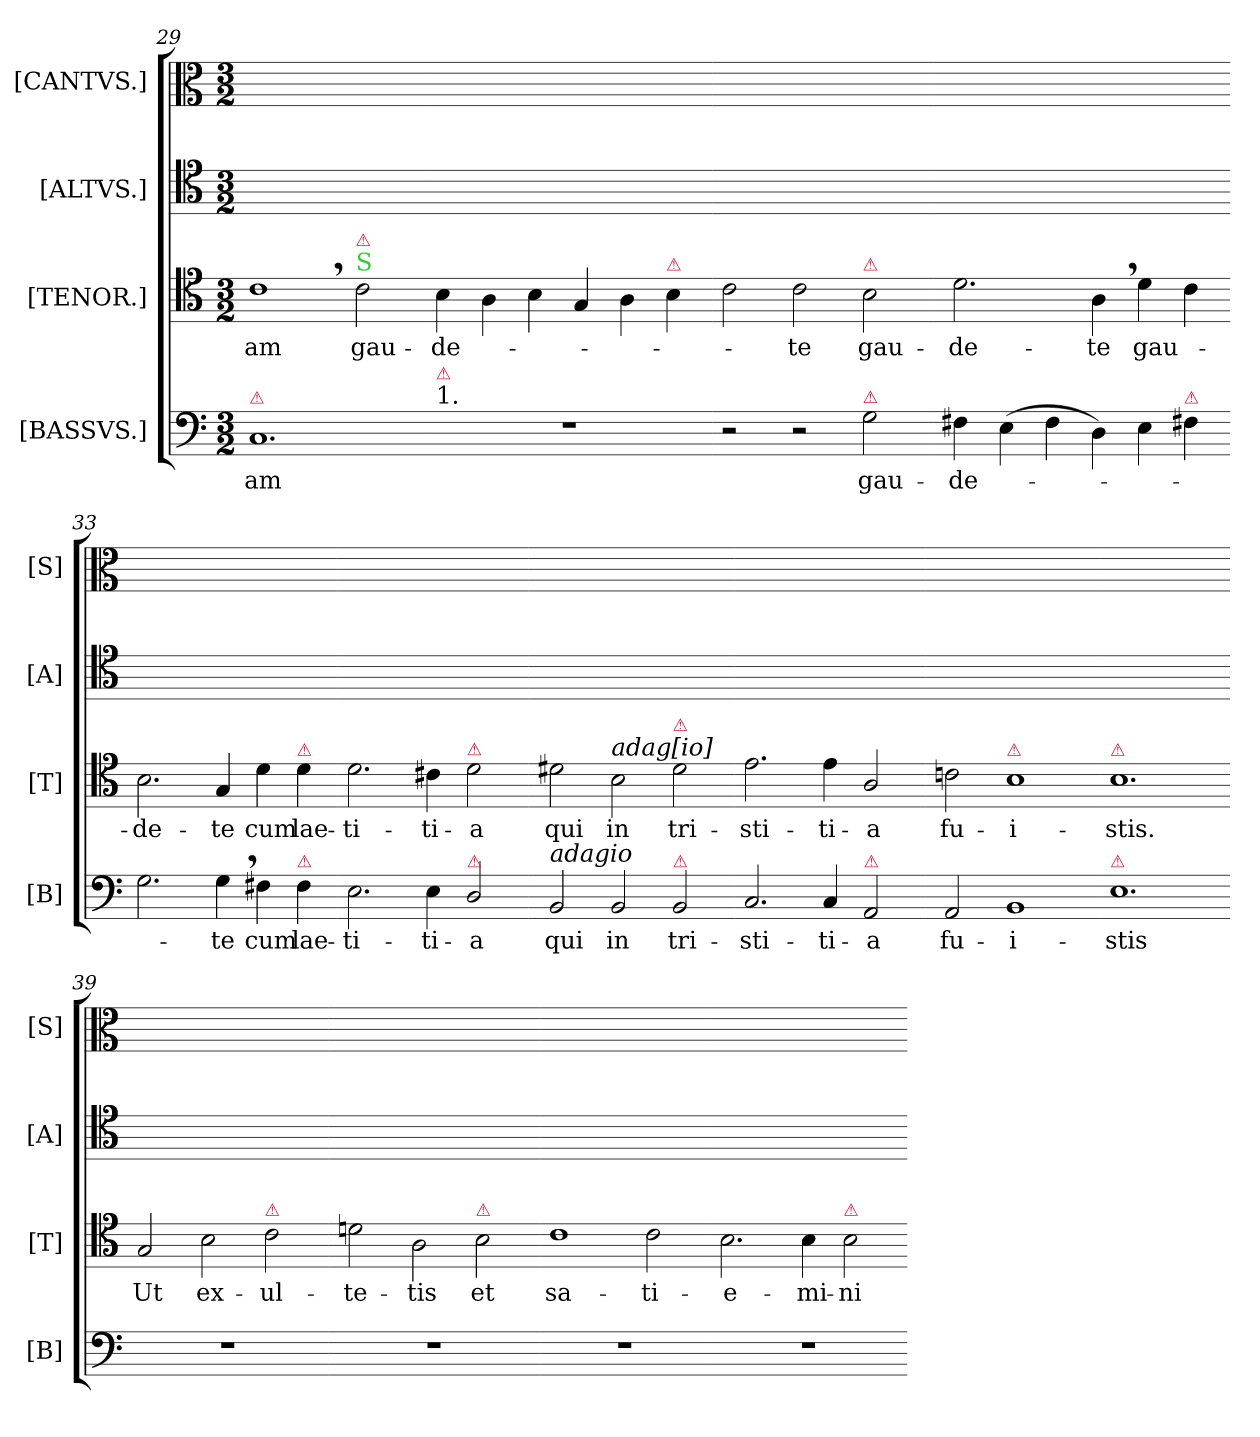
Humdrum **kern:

**kern	**text	**kern	**text	**kern	**kern
*part4	*part4	*part3	*part3	*part2	*part1
*staff4	*staff4	*staff3	*staff3	*staff2	*staff1
*I"[BASSVS.]	*	*I"[TENOR.]	*	*I"[ALTVS.]	*I"[CANTVS.]
*I'[B]	*	*I'[T]	*	*I'[A]	*I'[S]
*clefF4	*	*clefC4	*	*clefC4	*clefC3
*k[]	*	*k[]	*	*k[]	*k[]
*M3/2	*	*M3/2	*	*M3/2	*M3/2
=29	=29	=29	=29	=29	=29
!LO:TX:a:color=crimson:t=⚠	!	!	!	!	!
1.C	-am	1c,<	-am	1.ryy	1.ryy
!	!	!LO:TX:a:color=limegreen:t=S	!	!	!
!	!	!LO:TX:a:color=crimson:t=⚠	!	!	!
.	.	2c\	gau-	.	.
=30-	=30-	=30-	=30-	=30-	=30-
!LO:TX:a:t=1.	!	!	!	!	!
!LO:TX:a:color=crimson:t=⚠	!	!	!	!	!
1.r	.	4B\	-de-	1.ryy	1.ryy
.	.	4A\	.	.	.
.	.	4B\	.	.	.
.	.	4G/	.	.	.
.	.	4A\	.	.	.
!	!	!LO:TX:a:color=crimson:t=⚠	!	!	!
.	.	4B\	.	.	.
=31-	=31-	=31-	=31-	=31-	=31-
2r	.	2c\	.	1.ryy	1.ryy
2r	.	2c\	-te	.	.
!	!	!LO:TX:a:color=crimson:t=⚠	!	!	!
!LO:TX:a:color=crimson:t=⚠	!	!	!	!	!
!	!	!	!LO:LY:i	!	!
2G\	gau-	2B\	gau-	.	.
=32-	=32-	=32-	=32-	=32-	=32-
!	!	!	!LO:LY:i	!	!
4F#X\	-de-	2.d\	-de-	1.ryy	1.ryy
(4E\	.	.	.	.	.
4F#\	.	.	.	.	.
!	!	!	!LO:LY:i	!	!
4D\)	.	4A,<\	-te	.	.
4E\	.	4d\	gau-	.	.
!LO:TX:a:color=crimson:t=⚠	!	!	!	!	!
4F#X\	.	4c\	.	.	.
=33-	=33-	=33-	=33-	=33-	=33-
2.G\	.	2.B\	-de-	1.ryy	1.ryy
4G,<\	-te	4G/	-te	.	.
4F#X\	cum	4d\	cum	.	.
!	!	!LO:TX:a:color=crimson:t=⚠	!	!	!
!LO:TX:a:color=crimson:t=⚠	!	!	!	!	!
4F#\	lae-	4d\	lae-	.	.
=34-	=34-	=34-	=34-	=34-	=34-
2.E\	-ti-	2.d\	-ti-	1.ryy	1.ryy
4E\	-ti-	4c#X\	-ti-	.	.
!	!	!LO:TX:a:color=crimson:t=⚠	!	!	!
!LO:TX:a:color=crimson:t=⚠	!	!	!	!	!
2D/	-a	2d\	-a	.	.
=35-	=35-	=35-	=35-	=35-	=35-
!LO:TX:a:i:t=adagio	!	!	!	!	!
2BB/	qui	2d#X\	qui	1.ryy	1.ryy
!	!	!LO:TX:a:i:t=adag[io]	!	!	!
2BB/	in	2B\	in	.	.
!	!	!LO:TX:a:color=crimson:t=⚠	!	!	!
!LO:TX:a:color=crimson:t=⚠	!	!	!	!	!
2BB/	tri-	2d#\	tri-	.	.
=36-	=36-	=36-	=36-	=36-	=36-
2.C/	-sti-	2.e\	-sti-	1.ryy	1.ryy
4C/	-ti-	4e\	-ti-	.	.
!LO:TX:a:color=crimson:t=⚠	!	!	!	!	!
2AA/	-a	2A/	-a	.	.
=37-	=37-	=37-	=37-	=37-	=37-
2AA/	fu-	2cn\	fu-	1.ryy	1.ryy
!	!	!LO:TX:a:color=crimson:t=⚠	!	!	!
1BB	-i-	1B	-i-	.	.
=38-	=38-	=38-	=38-	=38-	=38-
!	!	!LO:TX:a:color=crimson:t=⚠	!	!	!
!LO:TX:a:color=crimson:t=⚠	!	!	!	!	!
1.E	-stis	1.B	-stis.	1.ryy	1.ryy
=39-	=39-	=39-	=39-	=39-	=39-
1.r	.	2G/	Ut	1.ryy	1.ryy
.	.	2B\	ex-	.	.
!	!	!LO:TX:a:color=crimson:t=⚠	!	!	!
.	.	2c\	-ul-	.	.
=40-	=40-	=40-	=40-	=40-	=40-
1.r	.	2dn\	-te-	1.ryy	1.ryy
.	.	2A\	-tis	.	.
!	!	!LO:TX:a:color=crimson:t=⚠	!	!	!
.	.	2B\	et	.	.
=41-	=41-	=41-	=41-	=41-	=41-
1.r	.	1c	sa-	1.ryy	1.ryy
.	.	2c\	-ti-	.	.
=42-	=42-	=42-	=42-	=42-	=42-
1.r	.	2.B\	-e-	1.ryy	1.ryy
.	.	4B\	-mi-	.	.
!	!	!LO:TX:a:color=crimson:t=⚠	!	!	!
.	.	2B\	-ni	.	.
=-	=-	=-	=-	=-	=-
*-	*-	*-	*-	*-	*-
